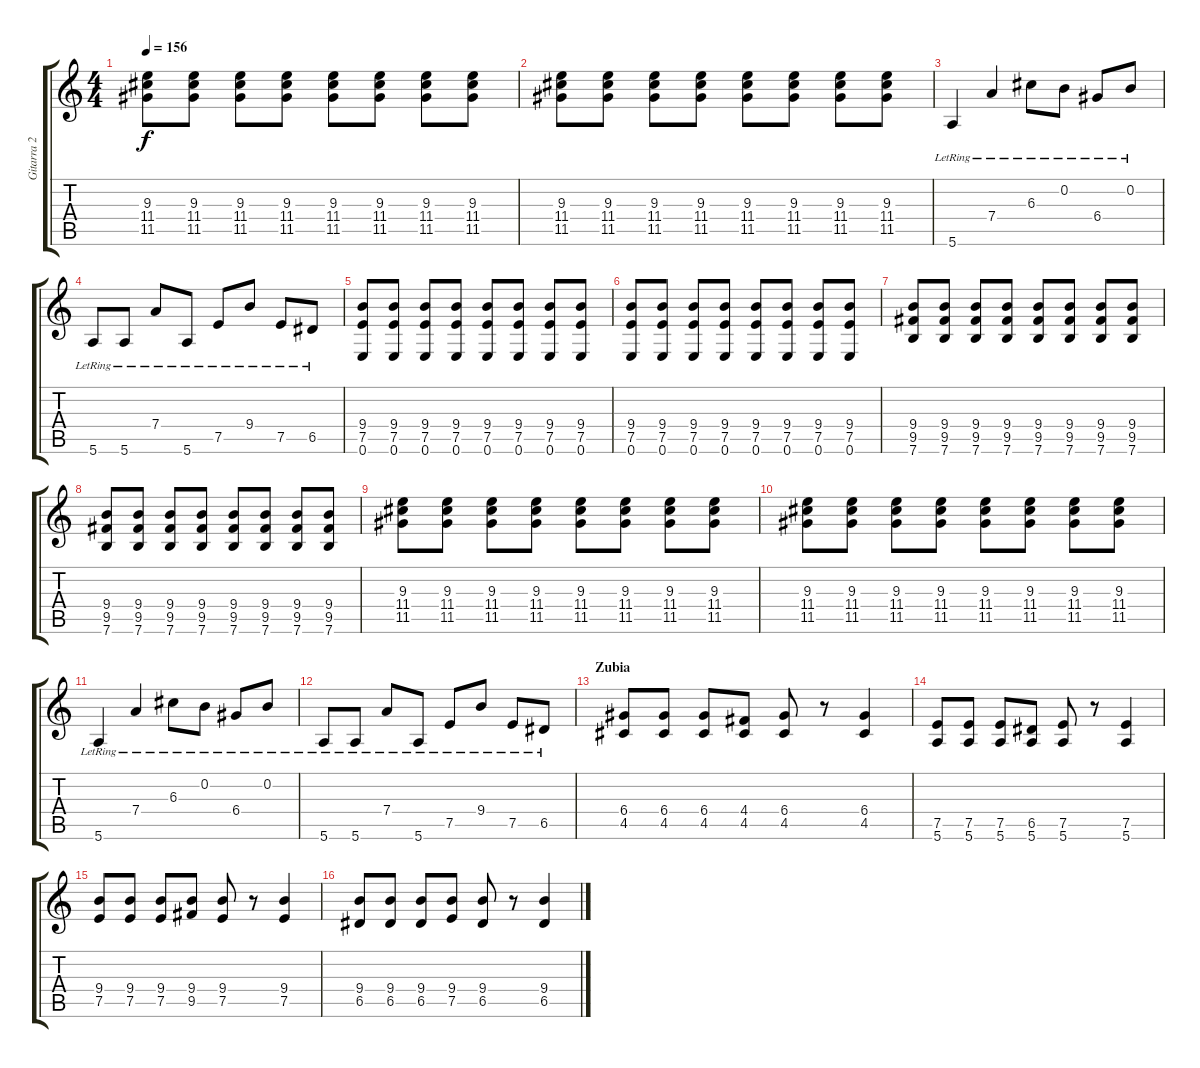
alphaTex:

\track ("Gitarra 2" "Gitarra 2") {instrument distortionguitar}
\staff {score tabs}
\tuning (E4 B3 G3 D3 A2 E2) {hide}
\ts (4 4)
\tempo 156
\clef g2
\ks c
(9.3 11.4 11.5).8{dy f} (9.3 11.4 11.5).8 (9.3 11.4 11.5).8 (9.3 11.4 11.5).8 (9.3 11.4 11.5).8 (9.3 11.4 11.5).8 (9.3 11.4 11.5).8 (9.3 11.4 11.5).8 |
(9.3 11.4 11.5).8 (9.3 11.4 11.5).8 (9.3 11.4 11.5).8 (9.3 11.4 11.5).8 (9.3 11.4 11.5).8 (9.3 11.4 11.5).8 (9.3 11.4 11.5).8 (9.3 11.4 11.5).8 |
5.6{lr}.4 7.4{lr}.4 6.3{lr}.8 0.2{lr}.8 6.4{lr}.8 0.2{lr}.8 |
5.6{lr}.8 5.6{lr}.8 7.4{lr}.8 5.6{lr}.8 7.5{lr}.8 9.4{lr}.8 7.5{lr}.8 6.5{lr}.8 |
(9.4 7.5 0.6).8 (9.4 7.5 0.6).8 (9.4 7.5 0.6).8 (9.4 7.5 0.6).8 (9.4 7.5 0.6).8 (9.4 7.5 0.6).8 (9.4 7.5 0.6).8 (9.4 7.5 0.6).8 |
(9.4 7.5 0.6).8 (9.4 7.5 0.6).8 (9.4 7.5 0.6).8 (9.4 7.5 0.6).8 (9.4 7.5 0.6).8 (9.4 7.5 0.6).8 (9.4 7.5 0.6).8 (9.4 7.5 0.6).8 |
(9.4 9.5 7.6).8 (9.4 9.5 7.6).8 (9.4 9.5 7.6).8 (9.4 9.5 7.6).8 (9.4 9.5 7.6).8 (9.4 9.5 7.6).8 (9.4 9.5 7.6).8 (9.4 9.5 7.6).8 |
(9.4 9.5 7.6).8 (9.4 9.5 7.6).8 (9.4 9.5 7.6).8 (9.4 9.5 7.6).8 (9.4 9.5 7.6).8 (9.4 9.5 7.6).8 (9.4 9.5 7.6).8 (9.4 9.5 7.6).8 |
(9.3 11.4 11.5).8 (9.3 11.4 11.5).8 (9.3 11.4 11.5).8 (9.3 11.4 11.5).8 (9.3 11.4 11.5).8 (9.3 11.4 11.5).8 (9.3 11.4 11.5).8 (9.3 11.4 11.5).8 |
(9.3 11.4 11.5).8 (9.3 11.4 11.5).8 (9.3 11.4 11.5).8 (9.3 11.4 11.5).8 (9.3 11.4 11.5).8 (9.3 11.4 11.5).8 (9.3 11.4 11.5).8 (9.3 11.4 11.5).8 |
5.6{lr}.4 7.4{lr}.4 6.3{lr}.8 0.2{lr}.8 6.4{lr}.8 0.2{lr}.8 |
5.6{lr}.8 5.6{lr}.8 7.4{lr}.8 5.6{lr}.8 7.5{lr}.8 9.4{lr}.8 7.5{lr}.8 6.5{lr}.8 |
\section ("" "Zubia")
(6.4 4.5).8 (6.4 4.5).8 (6.4 4.5).8 (4.4 4.5).8 (6.4 4.5).8 r.8 (6.4 4.5).4 |
(7.5 5.6).8 (7.5 5.6).8 (7.5 5.6).8 (6.5 5.6).8 (7.5 5.6).8 r.8 (7.5 5.6).4 |
(9.4 7.5).8 (9.4 7.5).8 (9.4 7.5).8 (9.4 9.5).8 (9.4 7.5).8 r.8 (9.4 7.5).4 |
(9.4 6.5).8 (9.4 6.5).8 (9.4 6.5).8 (9.4 7.5).8 (9.4 6.5).8 r.8 (9.4 6.5).4
